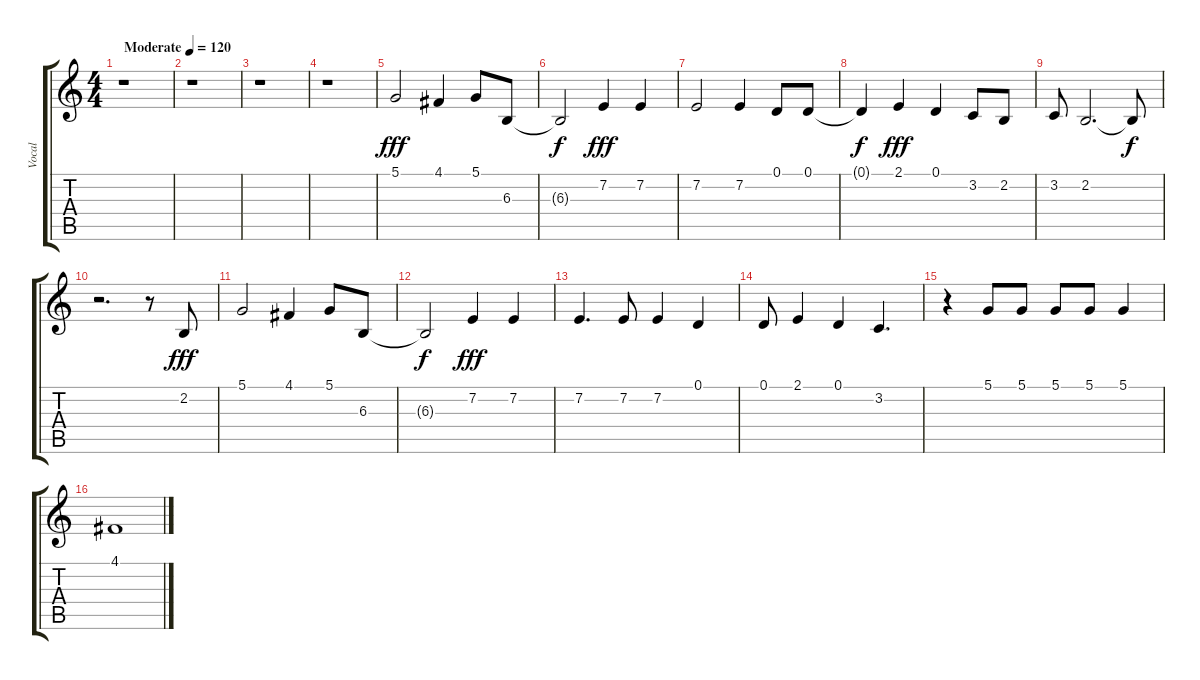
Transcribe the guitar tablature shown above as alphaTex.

\track ("Vocal" "Vocal") {instrument acousticgrandpiano}
\staff {score tabs}
\tuning (D4 A3 F3 C3 G2 D2) {hide}
\ts (4 4)
\tempo (120 "Moderate")
\clef g2
\ks c
r.1{dy fff instrument acousticgrandpiano} |
r.1 |
r.1 |
r.1 |
5.1.2 4.1.4 5.1.8 6.3.8 |
6.3{t}.2{dy f} 7.2.4{dy fff} 7.2.4 |
7.2.2 7.2.4 0.1.8 0.1.8 |
0.1{t}.4{dy f} 2.1.4{dy fff} 0.1.4 3.2.8 2.2.8 |
3.2.8 2.2.2{d} 2.2{t}.8{dy f} |
r.2{d} r.8 2.2.8{dy fff} |
5.1.2 4.1.4 5.1.8 6.3.8 |
6.3{t}.2{dy f} 7.2.4{dy fff} 7.2.4 |
7.2.4{d} 7.2.8 7.2.4 0.1.4 |
0.1.8 2.1.4 0.1.4 3.2.4{d} |
r.4 5.1.8 5.1.8 5.1.8 5.1.8 5.1.4 |
4.1.1
